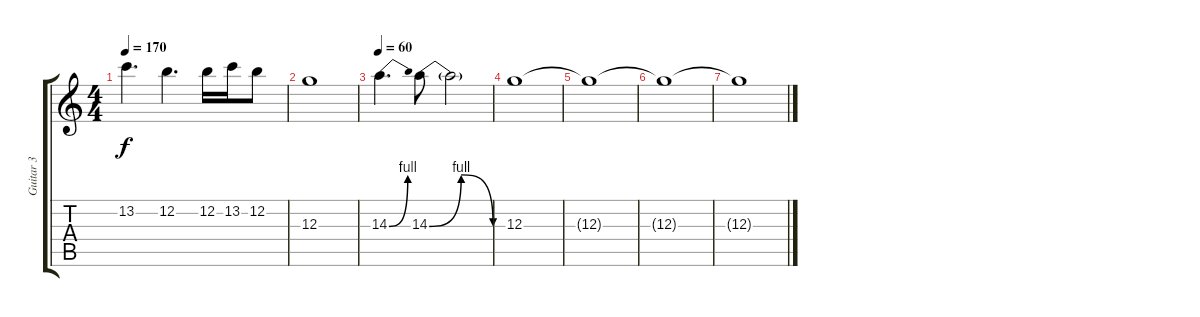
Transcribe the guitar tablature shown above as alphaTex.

\track ("Guitar 3" "Guitar 3") {instrument distortionguitar}
\staff {score tabs}
\tuning (E4 B3 G3 D3 A2 E2) {hide}
\ts (4 4)
\tempo 170
\clef g2
\ks c
13.2.4{d dy f} 12.2.4{d} 12.2.16 13.2.16 12.2.8 |
12.3.1 |
\tempo 60
14.3{be (bend 0 0 60 4)}.4{d} 14.3{be (bendrelease 0 0 10 4 35 4 60 0)}.8 14.3{t}.2 |
12.3.1 |
12.3{t}.1 |
12.3{t}.1 |
12.3{t}.1
